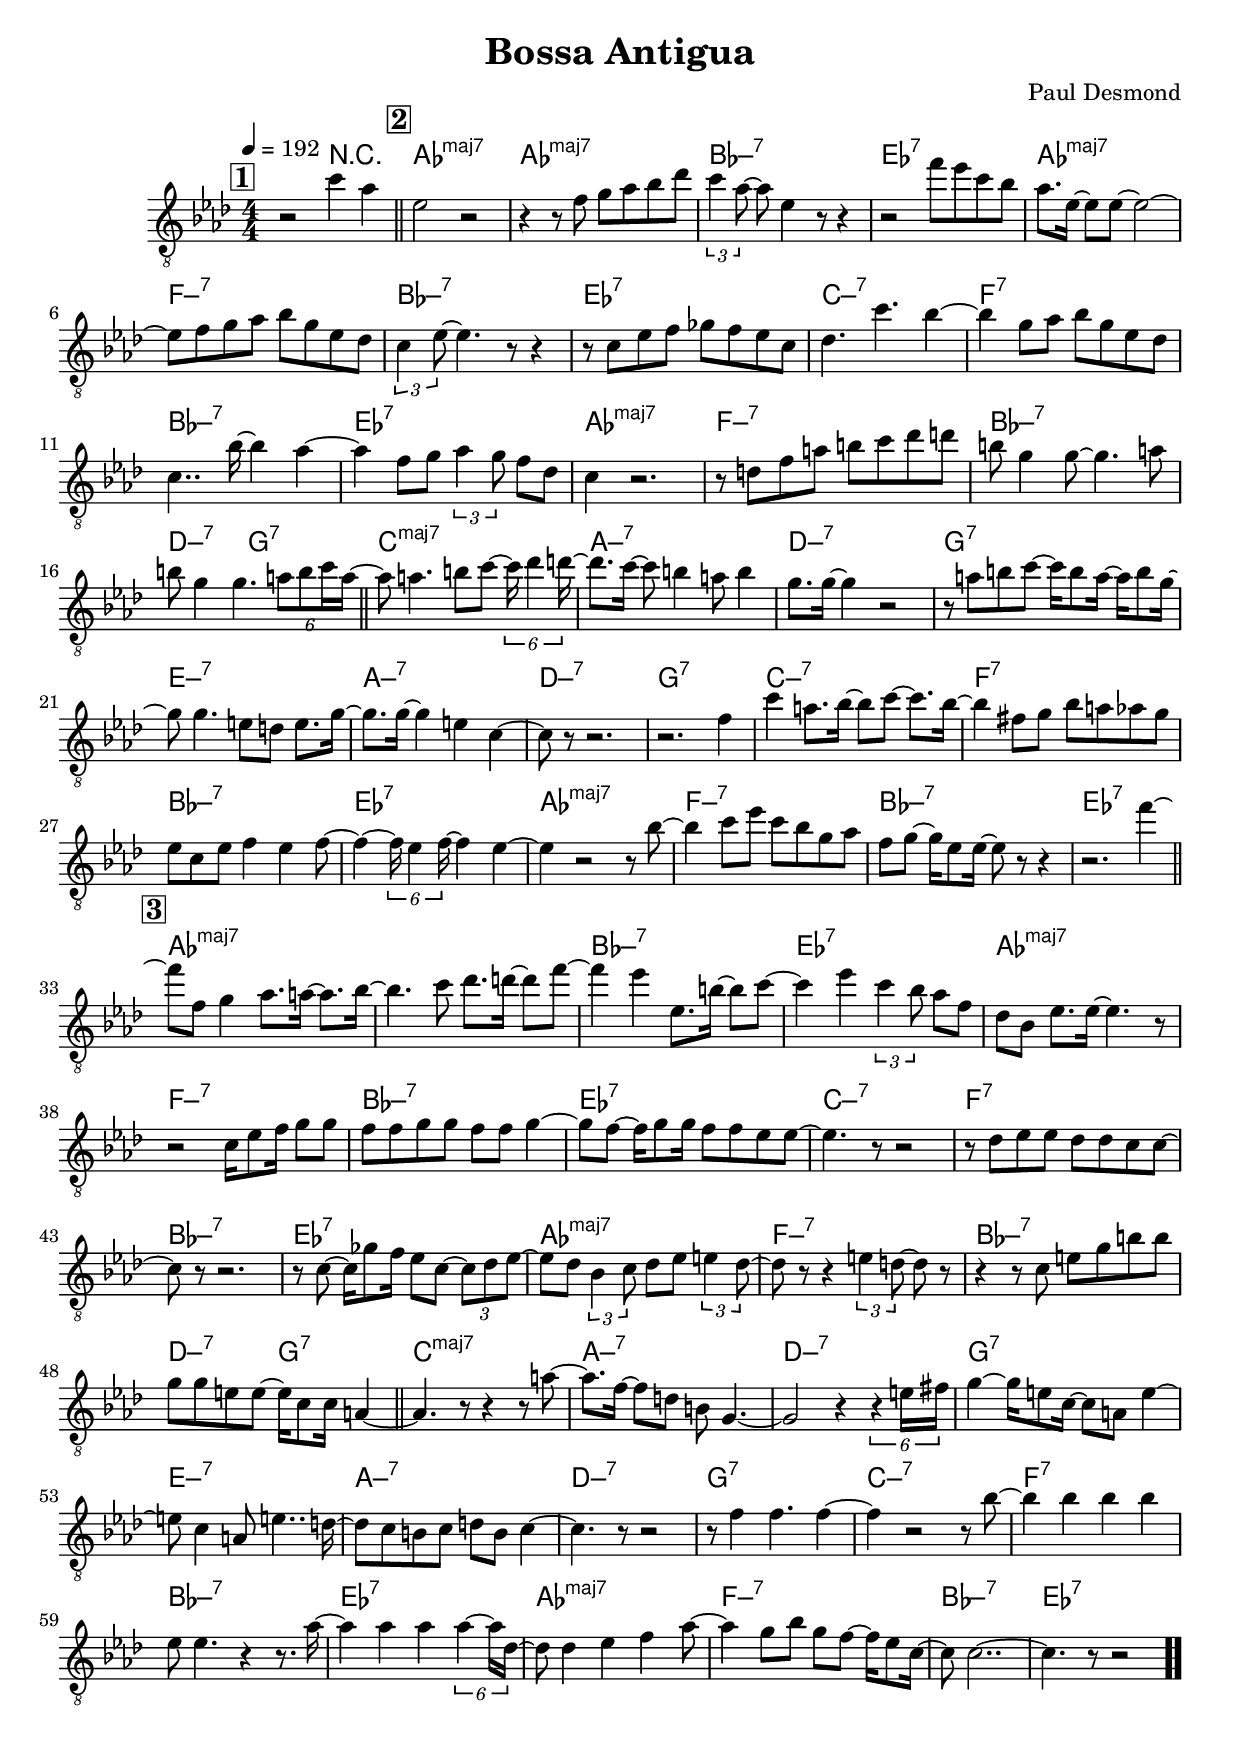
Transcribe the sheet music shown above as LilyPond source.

\version "2.13.2"

#(ly:set-option 'point-and-click #f)

\header {
  title = "Bossa Antigua"
  composer = "Paul Desmond"
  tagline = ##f
}
global =
{
    \override Staff.TimeSignature #'style = #'()
    \time 4/4
    \clef "treble_8"
    \key aes \major
    \override Rest #'direction = #'0
    \override MultiMeasureRest #'staff-position = #0
}
\score
{
<<
    \transpose c' c'

    \new ChordNames { \chords {
      \set majorSevenSymbol = \markup { "maj7" }
      \set minorChordModifier = \markup { \char ##x2013 }
      | s2 r2 
      | aes1:maj | aes1:maj | bes1:min7 | es1:7 | aes1:maj | f1:min7 | bes1:min7 | es1:7 
      | c1:min7 | f1:7 | bes1:min7 | es1:7 | aes1:maj | f1:min7 | bes1:min7 | d2:min7 g2:7 
      | c1:maj | a1:min7 | d1:min7 | g1:7 | e1:min7 | a1:min7 | d1:min7 | g1:7 
      | c1:min7 | f1:7 | bes1:min7 | es1:7 | aes1:maj | f1:min7 | bes1:min7 | es1:7 
      | aes1:maj | s1 | bes1:min7 | es1:7 | aes1:maj | f1:min7 | bes1:min7 | es1:7 
      | c1:min7 | f1:7 | bes1:min7 | es1:7 | aes1:maj | f1:min7 | bes1:min7 | d2:min7 g2:7 
      | c1:maj | a1:min7 | d1:min7 | g1:7 | e1:min7 | a1:min7 | d1:min7 | g1:7 
      | c1:min7 | f1:7 | bes1:min7 | es1:7 | aes1:maj | f1:min7 | bes1:min7 | es1:7|
      }
      }

    \new Staff
    <<
    \transpose c' c'

    {
      \global
  		%\override Score.MetronomeMark #'transparent = ##t
  		%\override Score.MetronomeMark #'stencil = ##f
  		
  		\override HorizontalBracket #'direction = #UP
  		\override HorizontalBracket #'bracket-flare = #'(0 . 0)
  		
  		\override TextSpanner #'dash-fraction = #1.0
  		\override TextSpanner #'bound-details #'left #'text = \markup{ \concat{\draw-line #'(0 . -1.0) \draw-line #'(1.0 . 0) }}
  		\override TextSpanner #'bound-details #'right #'text = \markup{ \concat{ \draw-line #'(1.0 . 0) \draw-line #'(0 . -1.0) }}
          \set Score.markFormatter = #format-mark-box-numbers


      \tempo 4 = 192
      \set Score.currentBarNumber = #0
     
      \bar "||" \mark \default r2 c''4 aes'4 
      \bar "||" \mark \default es'2 r2 
      | r4 r8 f'8 g'8 aes'8 bes'8 des''8 
      | \tuplet 3/2 {c''4 aes'8~} aes'8 es'4 r8 r4 
      | r2 f''8 es''8 c''8 bes'8 
      | aes'8. es'16~ es'8 es'8~ es'2~ 
      | es'8 f'8 g'8 aes'8 bes'8 g'8 es'8 des'8 
      | \tuplet 3/2 {c'4 es'8~} es'4. r8 r4 
      | r8 c'8 es'8 f'8 ges'8 f'8 es'8 c'8 
      | des'4. c''4. bes'4~ 
      | bes'4 g'8 aes'8 bes'8 g'8 es'8 des'8 
      | c'4.. bes'16~ bes'4 aes'4~ 
      | aes'4 f'8 g'8 \tuplet 3/2 {aes'4 g'8} f'8 des'8 
      | c'4 r2. 
      | r8 d'8 f'8 a'8 b'8 c''8 des''8 d''8 
      | b'8 g'4 g'8~ g'4. a'8 
      | b'8 g'4 g'4. \tuplet 6/4 {a'8 b'8 c''16 a'16~} 
      \bar "||" a'8 a'4. b'8 c''8~ \tuplet 6/4 {c''16 des''4 d''16~} 
      | d''8. c''16~ c''8 b'4 a'8 b'4 
      | g'8. g'16~ g'4 r2 
      | r8 a'8 b'8 c''8~ c''16 b'8 a'16~ a'16 b'8 g'16~ 
      | g'8 g'4. e'8 d'8 e'8. g'16~ 
      | g'8. g'16~ g'4 e'4 c'4~ 
      | c'8 r8 r2. 
      | r2. f'4 
      | c''4 a'8. bes'16~ bes'8 c''8~ c''8. bes'16~ 
      | bes'4 fis'8 g'8 bes'8 a'8 aes'8 g'8 
      | es'8 c'8 es'8 f'4 es'4 f'8~ 
      | f'4~ \tuplet 6/4 {f'16 es'4 f'16~} f'4 es'4~ 
      | es'4 r2 r8 bes'8~ 
      | bes'4 c''8 es''8 c''8 bes'8 g'8 aes'8 
      | f'8 g'8~ g'16 es'8 es'16~ es'8 r8 r4 
      | r2. f''4~ 
      \bar "||" \mark \default f''8 f'8 g'4 aes'8. a'16~ a'8. bes'16~ 
      | bes'4. c''8 des''8. d''16~ d''8 f''8~ 
      | f''4 es''4 es'8. b'16~ b'8 c''8~ 
      | c''4 es''4 \tuplet 3/2 {c''4 bes'8} aes'8 f'8 
      | des'8 bes8 es'8. es'16~ es'4. r8 
      | r2 c'16 es'8 f'16 g'8 g'8 
      | f'8 f'8 g'8 g'8 f'8 f'8 g'4~ 
      | g'8 f'8~ f'16 g'8 g'16 f'8 f'8 es'8 es'8~ 
      | es'4. r8 r2 
      | r8 des'8 es'8 es'8 des'8 des'8 c'8 c'8~ 
      | c'8 r8 r2. 
      | r8 c'8~ c'16 ges'8 f'16 es'8 c'8~ \tuplet 3/2 {c'8 des'8 es'8~} 
      | es'8 des'8 \tuplet 3/2 {bes4 c'8} des'8 es'8 \tuplet 3/2 {e'4 des'8~} 
      | des'8 r8 r4 \tuplet 3/2 {e'4 d'8~} d'8 r8 
      | r4 r8 c'8 e'8 g'8 b'8 b'8 
      | g'8 g'8 e'8 e'8~ e'16 c'8 c'16 a4~ 
      \bar "||" a4. r8 r4 r8 a'8~ 
      | a'8. f'16~ f'8 d'8 b8 g4.~ 
      | g2 r4 \tuplet 6/4 {r4 e'16 fis'16} 
      | g'4~ g'16 e'8 c'16~ c'8 a8 e'4~ 
      | e'8 c'4 a8 e'4.. d'16~ 
      | d'8 c'8 b8 c'8 d'8 b8 c'4~ 
      | c'4. r8 r2 
      | r8 f'4 f'4. f'4~ 
      | f'4 r2 r8 bes'8~ 
      | bes'4 bes'4 bes'4 bes'4 
      | es'8 es'4. r4 r8. aes'16~ 
      | aes'4 aes'4 aes'4 \tuplet 6/4 {aes'4~ aes'16 des'16~} 
      | des'8 des'4 es'4 f'4 aes'8~ 
      | aes'4 g'8 bes'8 g'8 f'8~ f'16 es'8 c'16~ 
      | c'8 c'2..~ 
      | c'4. r8 r2\bar  ".."
    }
    >>
>>    
}
